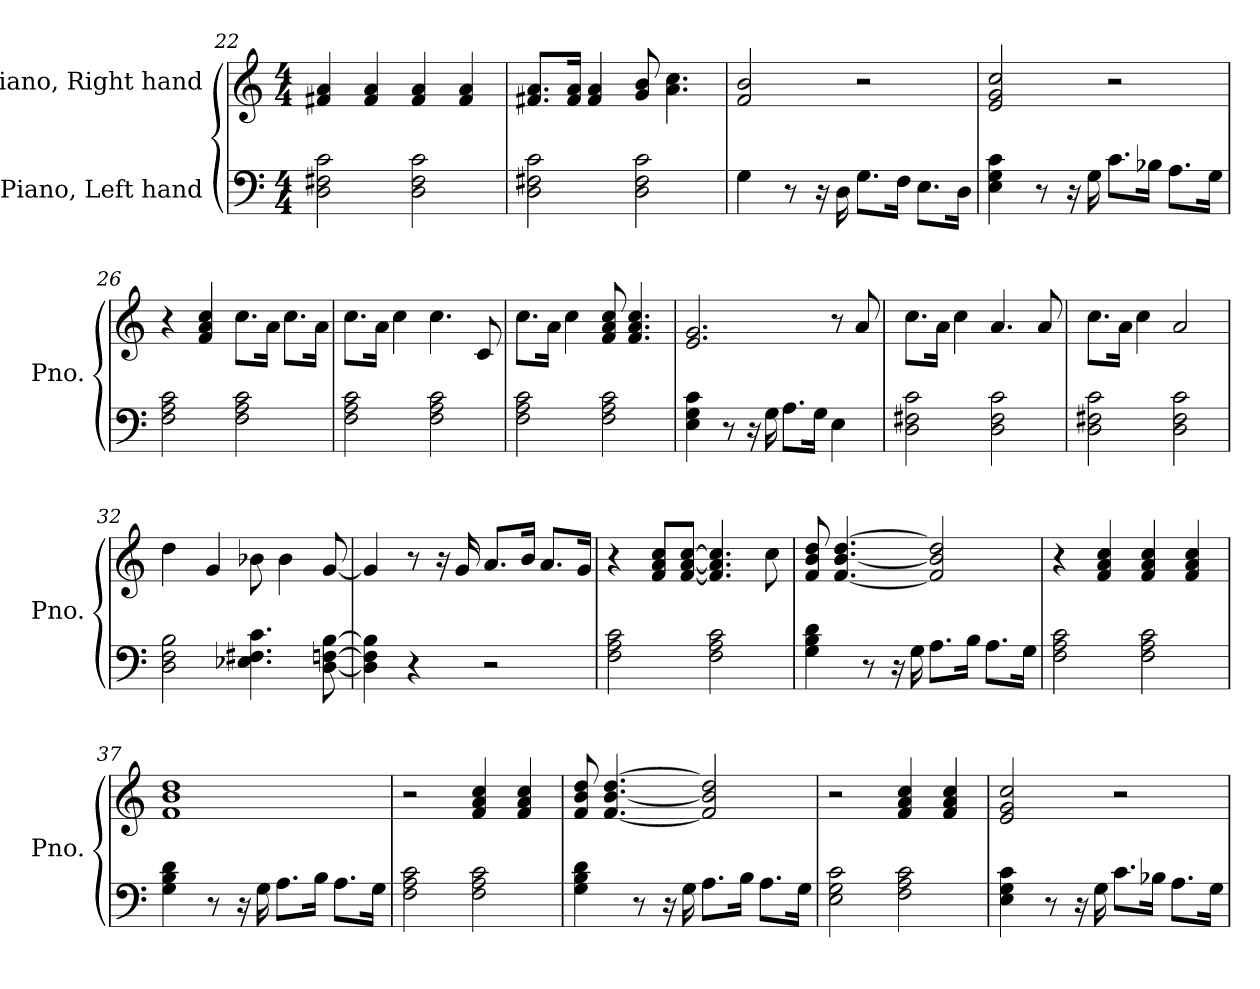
**kern	**kern
*part2	*part1
*staff2	*staff1
*I"Piano, Left hand	*I"Piano, Right hand
*I'Pno.	*I'Pno.
*clefF4	*clefG2
*k[]	*k[]
*M4/4	*M4/4
=22	=22
2D\ 2F#X\ 2c\	4f#X/ 4a/
.	4f#/ 4a/
2D\ 2F#\ 2c\	4f#/ 4a/
.	4f#/ 4a/
=23	=23
2D\ 2F#X\ 2c\	8.f#X/ 8.a/L
.	16f#/ 16a/Jk
.	4f#/ 4a/
2D\ 2F#\ 2c\	8g/ 8b/
.	4.a\ 4.cc\
=24	=24
4G\	2f/ 2b/
8r	.
16r	.
16D\	.
8.G\L	2r
16F\Jk	.
8.E\L	.
16D\Jk	.
!!LO:LB:g=z
=25	=25
4E\ 4G\ 4c\	2e/ 2g/ 2cc/
8r	.
16r	.
16G\	.
8.c\L	2r
16B-X\Jk	.
8.A\L	.
16G\Jk	.
=26	=26
2F\ 2A\ 2c\	4r
.	4f/ 4a/ 4cc/
2F\ 2A\ 2c\	8.cc\L
.	16a\Jk
.	8.cc\L
.	16a\Jk
=27	=27
2F\ 2A\ 2c\	8.cc\L
.	16a\Jk
.	4cc\
2F\ 2A\ 2c\	4.cc\
.	8c/
=28	=28
2F\ 2A\ 2c\	8.cc\L
.	16a\Jk
.	4cc\
2F\ 2A\ 2c\	8f/ 8a/ 8cc/
.	4.f/ 4.a/ 4.cc/
=29	=29
4E\ 4G\ 4c\	2.e/ 2.g/
8r	.
16r	.
16G\	.
8.A\L	.
16G\Jk	.
4E\	8r
.	8a/
!!LO:PB:g=z
=30	=30
2D\ 2F#X\ 2c\	8.cc\L
.	16a\Jk
.	4cc\
2D\ 2F#\ 2c\	4.a/
.	8a/
=31	=31
2D\ 2F#X\ 2c\	8.cc\L
.	16a\Jk
.	4cc\
2D\ 2F#\ 2c\	2a/
=32	=32
2D\ 2F\ 2B\	4dd\
.	4g/
4.E-X\ 4.F#X\ 4.c\	8b-X\
.	4b-\
[8D\ [8Fn\ [8B\	[8g/
=33	=33
4D\] 4F\] 4B\]	4g/]
4r	8r
.	16r
.	16g/
2r	8.a/L
.	16b/Jk
.	8.a/L
.	16g/Jk
=34	=34
2F\ 2A\ 2c\	4r
.	8f/ 8a/ 8cc/L
.	[8f/ [8a/ [8cc/J
2F\ 2A\ 2c\	4.f/] 4.a/] 4.cc/]
.	8cc\
!!LO:LB:g=z
=35	=35
4G\ 4B\ 4d\	8f/ 8b/ 8dd/
.	[4.f/ [4.b/ [4.dd/
8r	.
16r	.
16G\	.
8.A\L	2f/] 2b/] 2dd/]
16B\Jk	.
8.A\L	.
16G\Jk	.
=36	=36
2F\ 2A\ 2c\	4r
.	4f/ 4a/ 4cc/
2F\ 2A\ 2c\	4f/ 4a/ 4cc/
.	4f/ 4a/ 4cc/
=37	=37
4G\ 4B\ 4d\	1f 1b 1dd
8r	.
16r	.
16G\	.
8.A\L	.
16B\Jk	.
8.A\L	.
16G\Jk	.
=38	=38
2F\ 2A\ 2c\	2r
2F\ 2A\ 2c\	4f/ 4a/ 4cc/
.	4f/ 4a/ 4cc/
=39	=39
4G\ 4B\ 4d\	8f/ 8b/ 8dd/
.	[4.f/ [4.b/ [4.dd/
8r	.
16r	.
16G\	.
8.A\L	2f/] 2b/] 2dd/]
16B\Jk	.
8.A\L	.
16G\Jk	.
=40	=40
2E\ 2G\ 2c\	2r
2F\ 2A\ 2c\	4f/ 4a/ 4cc/
.	4f/ 4a/ 4cc/
!!LO:LB:g=z
=41	=41
4E\ 4G\ 4c\	2e/ 2g/ 2cc/
8r	.
16r	.
16G\	.
8.c\L	2r
16B-X\Jk	.
8.A\L	.
16G\Jk	.
=	=
*-	*-
